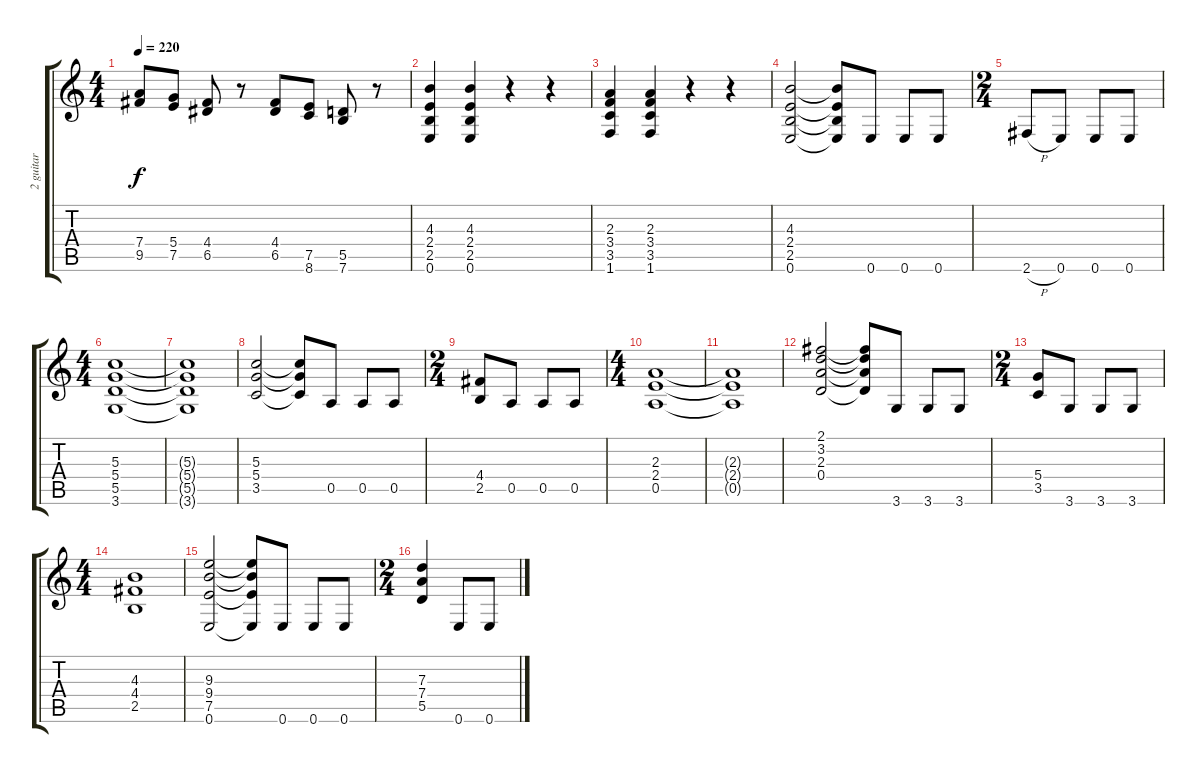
\track ("2 guitar" "2 guitar") {instrument overdrivenguitar}
\staff {score tabs}
\tuning (E4 B3 G3 D3 A2 E2) {hide}
\ts (4 4)
\tempo 220
\clef g2
\ks c
(7.4 9.5).8{dy f} (5.4 7.5).8 (4.4 6.5).8 r.8 (4.4 6.5).8 (7.5 8.6).8 (5.5 7.6).8 r.8 |
(4.3 2.4 2.5 0.6).4 (4.3 2.4 2.5 0.6).4 r.4 r.4 |
(2.3 3.4 3.5 1.6).4 (2.3 3.4 3.5 1.6).4 r.4 r.4 |
(4.3 2.4 2.5 0.6).2 (4.3{t} 2.4{t} 2.5{t} 0.6{t}).8 0.6.8 0.6.8 0.6.8 |
\ts (2 4)
2.6{h}.8 0.6.8 0.6.8 0.6.8 |
\ts (4 4)
(5.3 5.4 5.5 3.6).1 |
(5.3{t} 5.4{t} 5.5{t} 3.6{t}).1 |
(5.3 5.4 3.5).2 (5.3{t} 5.4{t} 3.5{t}).8 0.5.8 0.5.8 0.5.8 |
\ts (2 4)
(4.4 2.5).8 0.5.8 0.5.8 0.5.8 |
\ts (4 4)
(2.3 2.4 0.5).1 |
(2.3{t} 2.4{t} 0.5{t}).1 |
(2.1 3.2 2.3 0.4).2 (2.1{t} 3.2{t} 2.3{t} 0.4{t}).8 3.6.8 3.6.8 3.6.8 |
\ts (2 4)
(5.4 3.5).8 3.6.8 3.6.8 3.6.8 |
\ts (4 4)
(4.3 4.4 2.5).1 |
(9.3 9.4 7.5 0.6).2 (9.3{t} 9.4{t} 7.5{t} 0.6{t}).8 0.6.8 0.6.8 0.6.8 |
\ts (2 4)
(7.3 7.4 5.5).4 0.6.8 0.6.8
